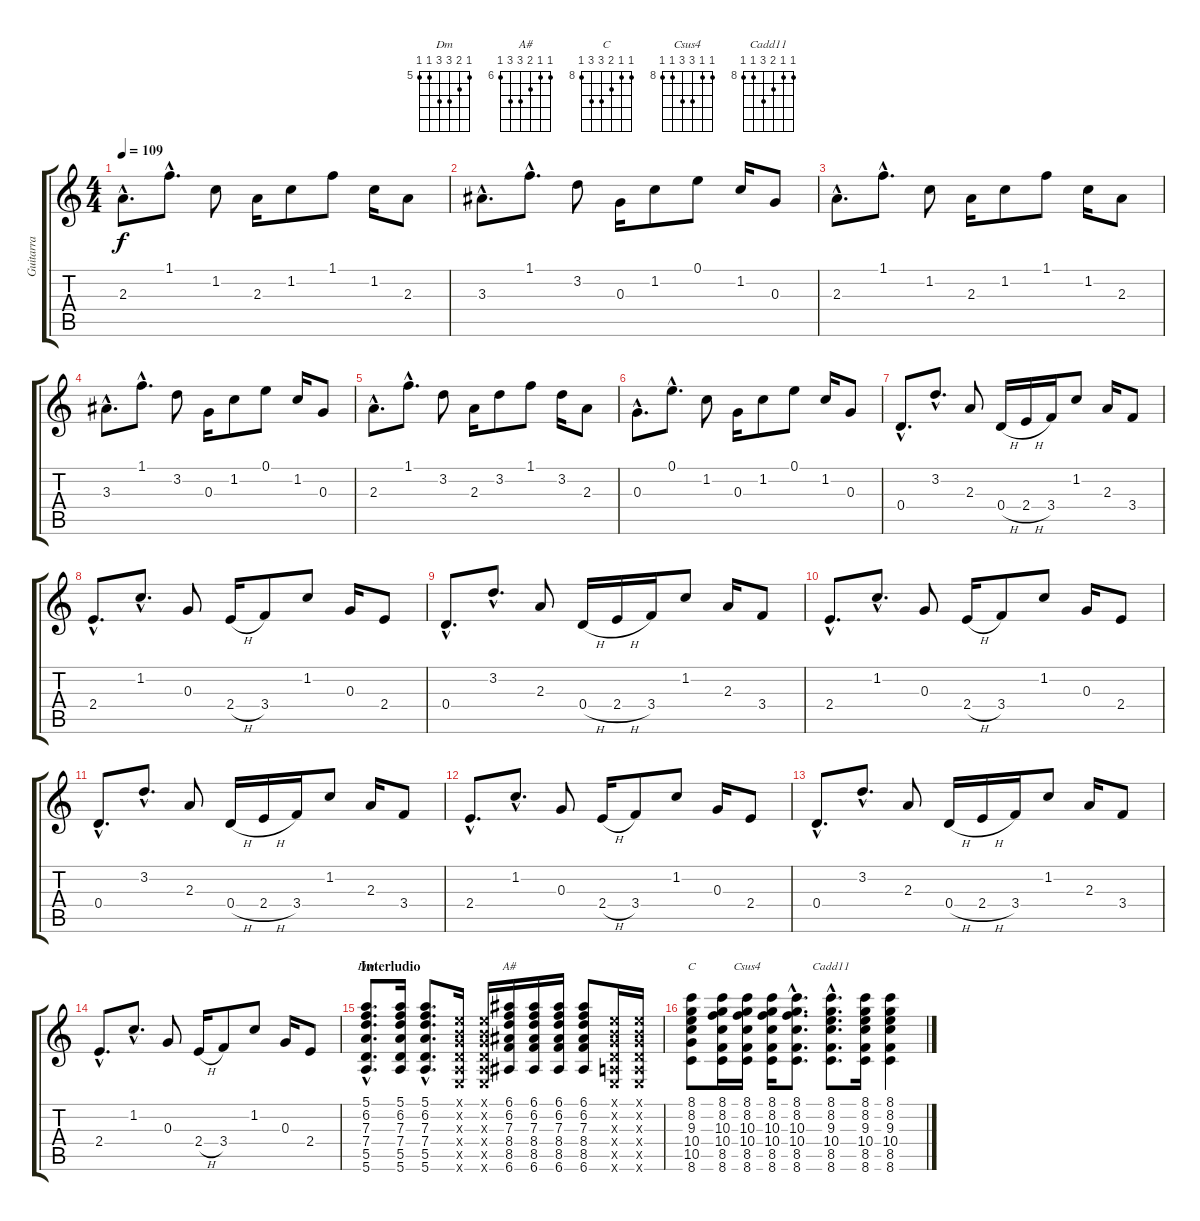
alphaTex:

\track ("Guitarra" "Guitarra") {instrument acousticguitarsteel}
\staff {score tabs}
\tuning (E4 B3 G3 D3 A2 E2) {hide}
\chord ("Dm" 5 6 7 7 5 5) {firstfret 5}
\chord ("A#" 6 6 7 8 8 6) {firstfret 6}
\chord ("C" 8 8 9 10 10 8) {firstfret 8}
\chord ("Csus4" 8 8 10 10 8 8) {firstfret 8}
\chord ("Cadd11" 8 8 9 10 8 8) {firstfret 8}
\ts (4 4)
\tempo 109
\clef g2
\ks c
2.3{hac}.8{d dy f} 1.1{hac}.8{d} 1.2.8 2.3.16 1.2.8 1.1.8 1.2.16 2.3.8 |
3.3{hac}.8{d} 1.1{hac}.8{d} 3.2.8 0.3.16 1.2.8 0.1.8 1.2.16 0.3.8 |
2.3{hac}.8{d} 1.1{hac}.8{d} 1.2.8 2.3.16 1.2.8 1.1.8 1.2.16 2.3.8 |
3.3{hac}.8{d} 1.1{hac}.8{d} 3.2.8 0.3.16 1.2.8 0.1.8 1.2.16 0.3.8 |
2.3{hac}.8{d} 1.1{hac}.8{d} 3.2.8 2.3.16 3.2.8 1.1.8 3.2.16 2.3.8 |
0.3{hac}.8{d} 0.1{hac}.8{d} 1.2.8 0.3.16 1.2.8 0.1.8 1.2.16 0.3.8 |
0.4{hac}.8{d} 3.2{hac}.8{d} 2.3.8 0.4{h}.16 2.4{h}.16 3.4.16 1.2.8 2.3.16 3.4.8 |
2.4{hac}.8{d} 1.2{hac}.8{d} 0.3.8 2.4{h}.16 3.4.8 1.2.8 0.3.16 2.4.8 |
0.4{hac}.8{d} 3.2{hac}.8{d} 2.3.8 0.4{h}.16 2.4{h}.16 3.4.16 1.2.8 2.3.16 3.4.8 |
2.4{hac}.8{d} 1.2{hac}.8{d} 0.3.8 2.4{h}.16 3.4.8 1.2.8 0.3.16 2.4.8 |
0.4{hac}.8{d} 3.2{hac}.8{d} 2.3.8 0.4{h}.16 2.4{h}.16 3.4.16 1.2.8 2.3.16 3.4.8 |
2.4{hac}.8{d} 1.2{hac}.8{d} 0.3.8 2.4{h}.16 3.4.8 1.2.8 0.3.16 2.4.8 |
0.4{hac}.8{d} 3.2{hac}.8{d} 2.3.8 0.4{h}.16 2.4{h}.16 3.4.16 1.2.8 2.3.16 3.4.8 |
2.4{hac}.8{d} 1.2{hac}.8{d} 0.3.8 2.4{h}.16 3.4.8 1.2.8 0.3.16 2.4.8 |
\section ("" "Interludio")
(5.1{hac} 6.2{hac} 7.3{hac} 7.4{hac} 5.5{hac} 5.6{hac}).8{d ch "Dm"} (5.1 6.2 7.3 7.4 5.5 5.6).16 (5.1{hac} 6.2{hac} 7.3{hac} 7.4{hac} 5.5{hac} 5.6{hac}).8{d} (0.1{x} 0.2{x} 0.3{x} 0.4{x} 0.5{x} 0.6{x}).16 (0.1{x} 0.2{x} 0.3{x} 0.4{x} 0.5{x} 0.6{x}).16 (6.1 6.2 7.3 8.4 8.5 6.6).16{ch "A#"} (6.1 6.2 7.3 8.4 8.5 6.6).16 (6.1 6.2 7.3 8.4 8.5 6.6).16 (6.1 6.2 7.3 8.4 8.5 6.6).8 (0.1{x} 0.2{x} 0.3{x} 0.4{x} 0.5{x} 0.6{x}).16 (0.1{x} 0.2{x} 0.3{x} 0.4{x} 0.5{x} 0.6{x}).16 |
(8.1 8.2 9.3 10.4 10.5 8.6).8{ch "C"} (8.1 8.2 10.3 10.4 8.5 8.6).16 (8.1 8.2 10.3 10.4 8.5 8.6).16{ch "Csus4"} (8.1 8.2 10.3 10.4 8.5 8.6).16 (8.1{hac} 8.2{hac} 10.3{hac} 10.4{hac} 8.5{hac} 8.6{hac}).8{d} (8.1{hac} 8.2{hac} 9.3{hac} 10.4{hac} 8.5{hac} 8.6{hac}).8{d ch "Cadd11"} (8.1 8.2 9.3 10.4 8.5 8.6).16 (8.1 8.2 9.3 10.4 8.5 8.6).4
